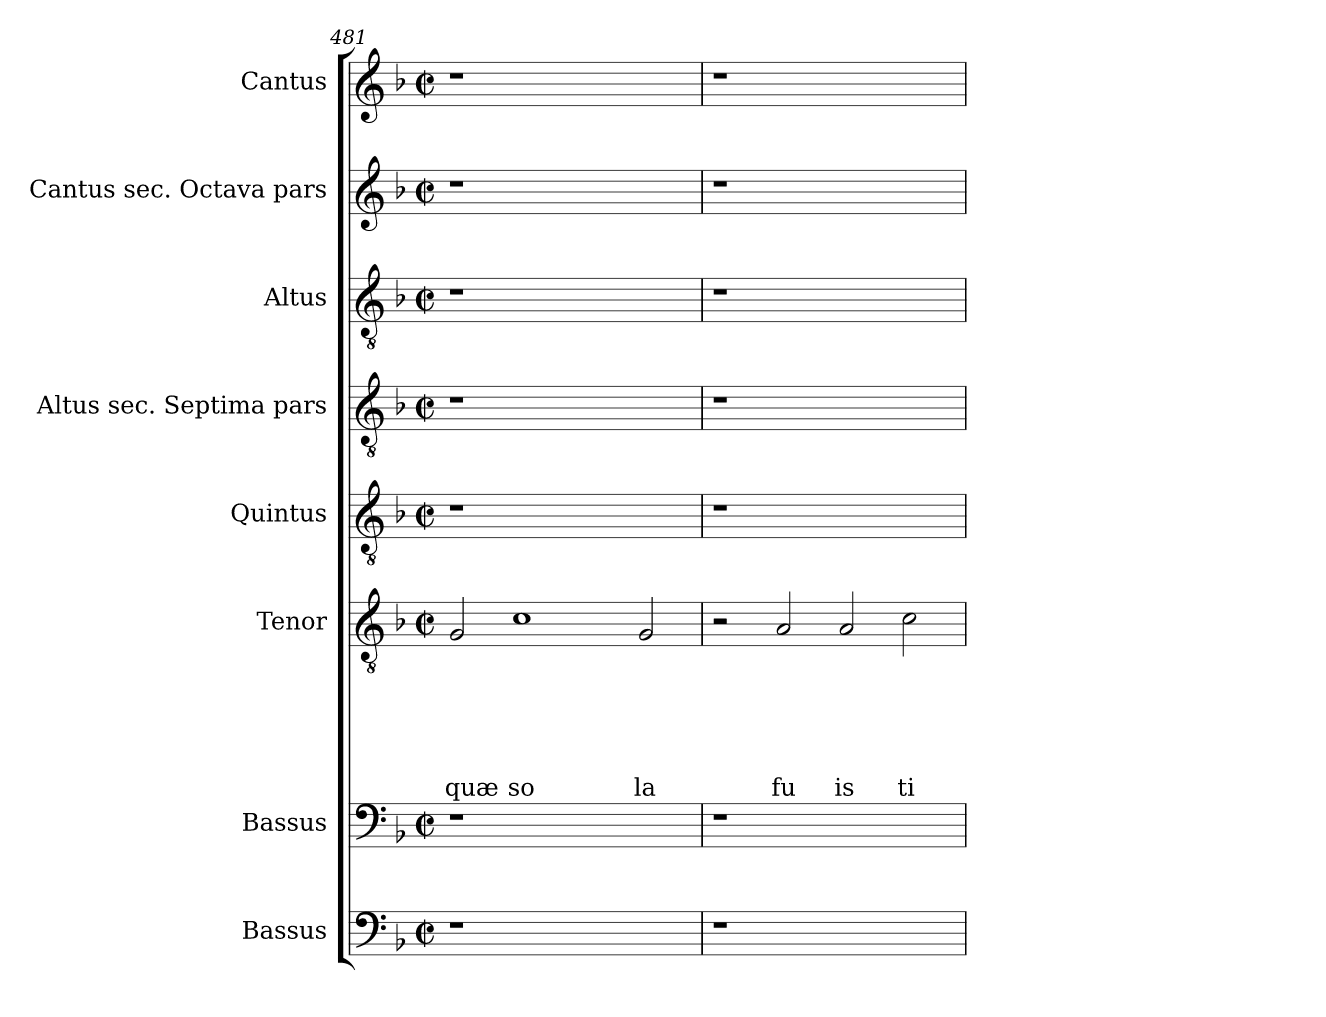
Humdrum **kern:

**kern	**kern	**kern	**text	**text	**text	**text	**text	**text	**kern	**kern	**kern	**kern	**kern
*part8	*part7	*part6	*part6	*part6	*part6	*part6	*part6	*part6	*part5	*part4	*part3	*part2	*part1
*staff8	*staff7	*staff6	*staff6	*staff6	*staff6	*staff6	*staff6	*staff6	*staff5	*staff4	*staff3	*staff2	*staff1
*I"Bassus	*I"Bassus	*I"Tenor	*	*	*	*	*	*	*I"Quintus	*I"Altus sec. Septima pars	*I"Altus	*I"Cantus sec. Octava pars	*I"Cantus
*	*I'Bassus	*I'Tenor	*	*	*	*	*	*	*I'Quintus	*	*I'Altus	*	*I'Cantus
*clefF4	*clefF4	*clefGv2	*	*	*	*	*	*	*clefGv2	*clefGv2	*clefGv2	*clefG2	*clefG2
*k[b-]	*k[b-]	*k[b-]	*	*	*	*	*	*	*k[b-]	*k[b-]	*k[b-]	*k[b-]	*k[b-]
*F:	*F:	*F:	*	*	*	*	*	*	*F:	*F:	*F:	*F:	*F:
*M2/2	*M2/2	*M2/2	*	*	*	*	*	*	*M2/2	*M2/2	*M2/2	*M2/2	*M2/2
*met(c|)	*met(c|)	*met(c|)	*	*	*	*	*	*	*met(c|)	*met(c|)	*met(c|)	*met(c|)	*met(c|)
=481	=481	=481	=481	=481	=481	=481	=481	=481	=481	=481	=481	=481	=481
!	!	!	!	!	!	!	!	!LO:LY:b	!	!	!	!	!
1r	1r	2G/	.	.	.	.	.	quæ	1r	1r	1r	1r	1r
!	!	!	!	!	!	!	!	!LO:LY:b	!	!	!	!	!
.	.	1c	.	.	.	.	.	so	.	.	.	.	.
1ryy	1ryy	.	.	.	.	.	.	.	1ryy	1ryy	1ryy	1ryy	1ryy
!	!	!	!	!	!	!	!	!LO:LY:b	!	!	!	!	!
.	.	2G/	.	.	.	.	.	la	.	.	.	.	.
=482	=482	=482	=482	=482	=482	=482	=482	=482	=482	=482	=482	=482	=482
1r	1r	2r	.	.	.	.	.	.	1r	1r	1r	1r	1r
!	!	!	!	!	!	!	!	!LO:LY:b	!	!	!	!	!
.	.	2A/	.	.	.	.	.	fu	.	.	.	.	.
!	!	!	!	!	!	!	!	!LO:LY:b	!	!	!	!	!
1ryy	1ryy	2A/	.	.	.	.	.	is	1ryy	1ryy	1ryy	1ryy	1ryy
!	!	!	!	!	!	!	!	!LO:LY:b	!	!	!	!	!
.	.	2c\	.	.	.	.	.	ti	.	.	.	.	.
=	=	=	=	=	=	=	=	=	=	=	=	=	=
*-	*-	*-	*-	*-	*-	*-	*-	*-	*-	*-	*-	*-	*-
